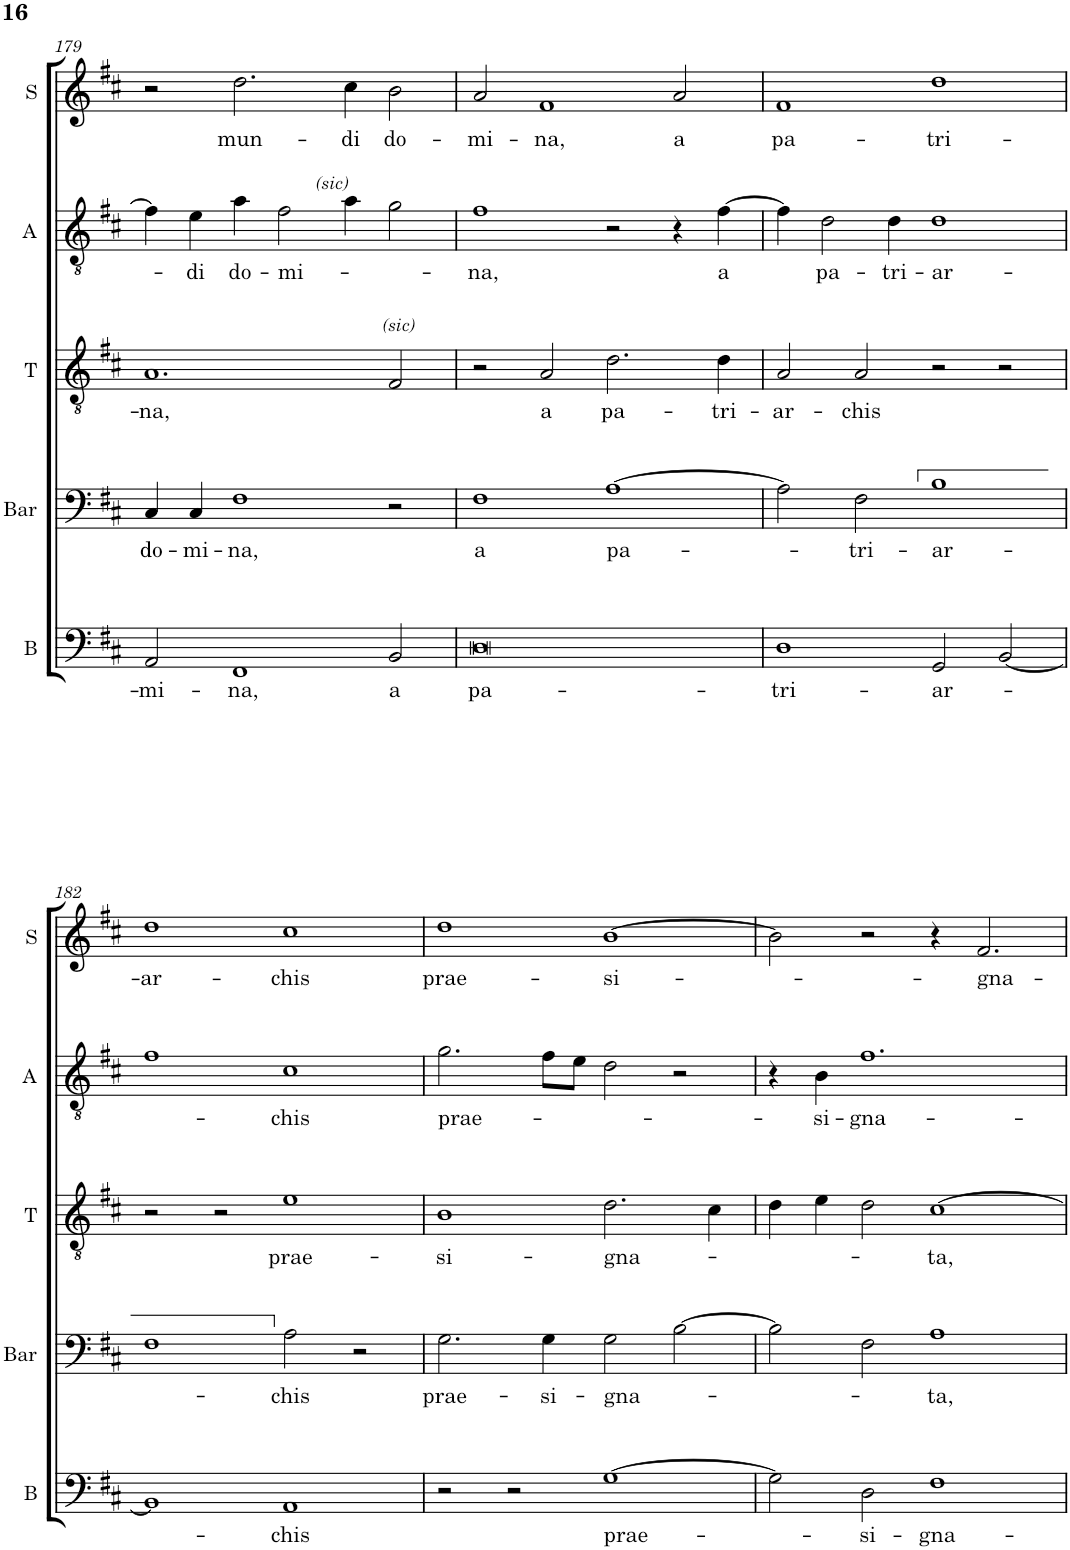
**kern	**text	**kern	**text	**kern	**text	**kern	**text	**kern	**text
*part5	*part5	*part4	*part4	*part3	*part3	*part2	*part2	*part1	*part1
*staff5	*staff5	*staff4	*staff4	*staff3	*staff3	*staff2	*staff2	*staff1	*staff1
*I"B	*	*I"Bar	*	*I"T	*	*I"A	*	*I"S	*
*I'B	*	*I'Bar	*	*I'T	*	*I'A	*	*I'S	*
!!LO:PB:g=z
*clefF4	*	*clefF4	*	*clefGv2	*	*clefGv2	*	*clefG2	*
*	*	*Trd8c14	*	*	*	*Trd4c7	*	*	*
*k[f#c#]	*	*k[f#c#]	*	*k[f#c#]	*	*k[f#c#]	*	*k[f#c#]	*
*M4/2	*	*M4/2	*	*M4/2	*	*M4/2	*	*M4/2	*
=179	=179	=179	=179	=179	=179	=179	=179	=179	=179
!	!	!	!	!	!	!LO:TX:a:i:t=(sic)	!	!	!
!	!LO:LY:b	!	!LO:LY:b	!	!LO:LY:b	!	!	!	!
2AA/	-mi-	4C#/	do-	1.A	-na,	4f#\]	.	2r	.
!	!	!	!LO:LY:b	!	!	!	!LO:LY:b	!	!
.	.	4C#/	-mi-	.	.	4e\	-di	.	.
!	!LO:LY:b	!	!LO:LY:b	!	!	!	!LO:LY:b	!	!LO:LY:b
1FF#	-na,	1F#	-na,	.	.	4a\	do-	2.dd\	mun-
!	!	!	!	!	!	!	!LO:LY:b	!	!
.	.	.	.	.	.	2f#\	-mi-	.	.
!	!	!	!	!	!	!	!	!	!LO:LY:b
.	.	.	.	.	.	4a\	.	4cc#\	-di
!	!	!	!	!LO:TX:a:i:t=(sic)	!	!	!	!	!
!	!LO:LY:b	!	!	!	!	!	!	!	!LO:LY:b
2BB/	a	2r	.	2F#/	.	2g\	.	2b\	do-
=180	=180	=180	=180	=180	=180	=180	=180	=180	=180
!	!LO:LY:b	!	!LO:LY:b	!	!	!	!LO:LY:b	!	!LO:LY:b
0D	pa-	1F#	a	2r	.	1f#	-na,	2a/	-mi-
!	!	!	!	!	!LO:LY:b	!	!	!	!LO:LY:b
.	.	.	.	2A/	a	.	.	1f#	-na,
!	!	!	!LO:LY:b	!	!LO:LY:b	!	!	!	!
.	.	[1A	pa-	2.d\	pa-	2r	.	.	.
!	!	!	!	!	!	!	!	!	!LO:LY:b
.	.	.	.	.	.	4r	.	2a/	a
!	!	!	!	!	!LO:LY:b	!	!LO:LY:b	!	!
.	.	.	.	4d\	-tri-	[4f#\	a	.	.
=181	=181	=181	=181	=181	=181	=181	=181	=181	=181
!	!LO:LY:b	!	!	!	!LO:LY:b	!	!	!	!LO:LY:b
1D	-tri-	2A\]	.	2A/	-ar-	4f#\]	.	1f#	pa-
!	!	!	!	!	!	!	!LO:LY:b	!	!
.	.	.	.	.	.	2d\	pa-	.	.
!	!	!	!LO:LY:b	!	!LO:LY:b	!	!	!	!
.	.	2F#\	-tri-	2A/	-chis	.	.	.	.
!	!	!	!	!	!	!	!LO:LY:b	!	!
.	.	.	.	.	.	4d\	-tri-	.	.
!	!LO:LY:b	!	!LO:LY:b	!	!	!	!LO:LY:b	!	!LO:LY:b
2GG/	-ar-	1B	-ar-	2r	.	1d	-ar-	1dd	-tri-
[2BB/	.	.	.	2r	.	.	.	.	.
!!LO:LB:g=z
=182	=182	=182	=182	=182	=182	=182	=182	=182	=182
!	!	!	!	!	!	!	!	!	!LO:LY:b
1BB]	.	1F#	.	2r	.	1f#	.	1dd	-ar-
.	.	.	.	2r	.	.	.	.	.
!	!LO:LY:b	!	!LO:LY:b	!	!LO:LY:b	!	!LO:LY:b	!	!LO:LY:b
1AA	-chis	2A\	-chis	1e	prae-	1c#	-chis	1cc#	-chis
.	.	2r	.	.	.	.	.	.	.
=183	=183	=183	=183	=183	=183	=183	=183	=183	=183
!	!	!	!LO:LY:b	!	!LO:LY:b	!	!LO:LY:b	!	!LO:LY:b
2r	.	2.G\	prae-	1B	-si-	2.g\	prae-	1dd	prae-
2r	.	.	.	.	.	.	.	.	.
!	!	!	!LO:LY:b	!	!	!	!	!	!
.	.	4G\	-si-	.	.	8f#\L	.	.	.
.	.	.	.	.	.	8e\J	.	.	.
!	!LO:LY:b	!	!LO:LY:b	!	!LO:LY:b	!	!	!	!LO:LY:b
[1G	prae-	2G\	-gna-	2.d\	-gna-	2d\	.	[1b	-si-
.	.	[2B\	.	.	.	2r	.	.	.
.	.	.	.	4c#\	.	.	.	.	.
=184	=184	=184	=184	=184	=184	=184	=184	=184	=184
2G\]	.	2B\]	.	4d\	.	4r	.	2b\]	.
!	!	!	!	!	!	!	!LO:LY:b	!	!
.	.	.	.	4e\	.	4B\	-si-	.	.
!	!LO:LY:b	!	!	!	!	!	!LO:LY:b	!	!
2D\	-si-	2F#\	.	2d\	.	1.f#	-gna-	2r	.
!	!LO:LY:b	!	!LO:LY:b	!	!LO:LY:b	!	!	!	!
1F#	-gna-	1A	-ta,	[1c#	ta,	.	.	4r	.
!	!	!	!	!	!	!	!	!	!LO:LY:b
.	.	.	.	.	.	.	.	2.f#/	-gna-
=	=	=	=	=	=	=	=	=	=
*-	*-	*-	*-	*-	*-	*-	*-	*-	*-
